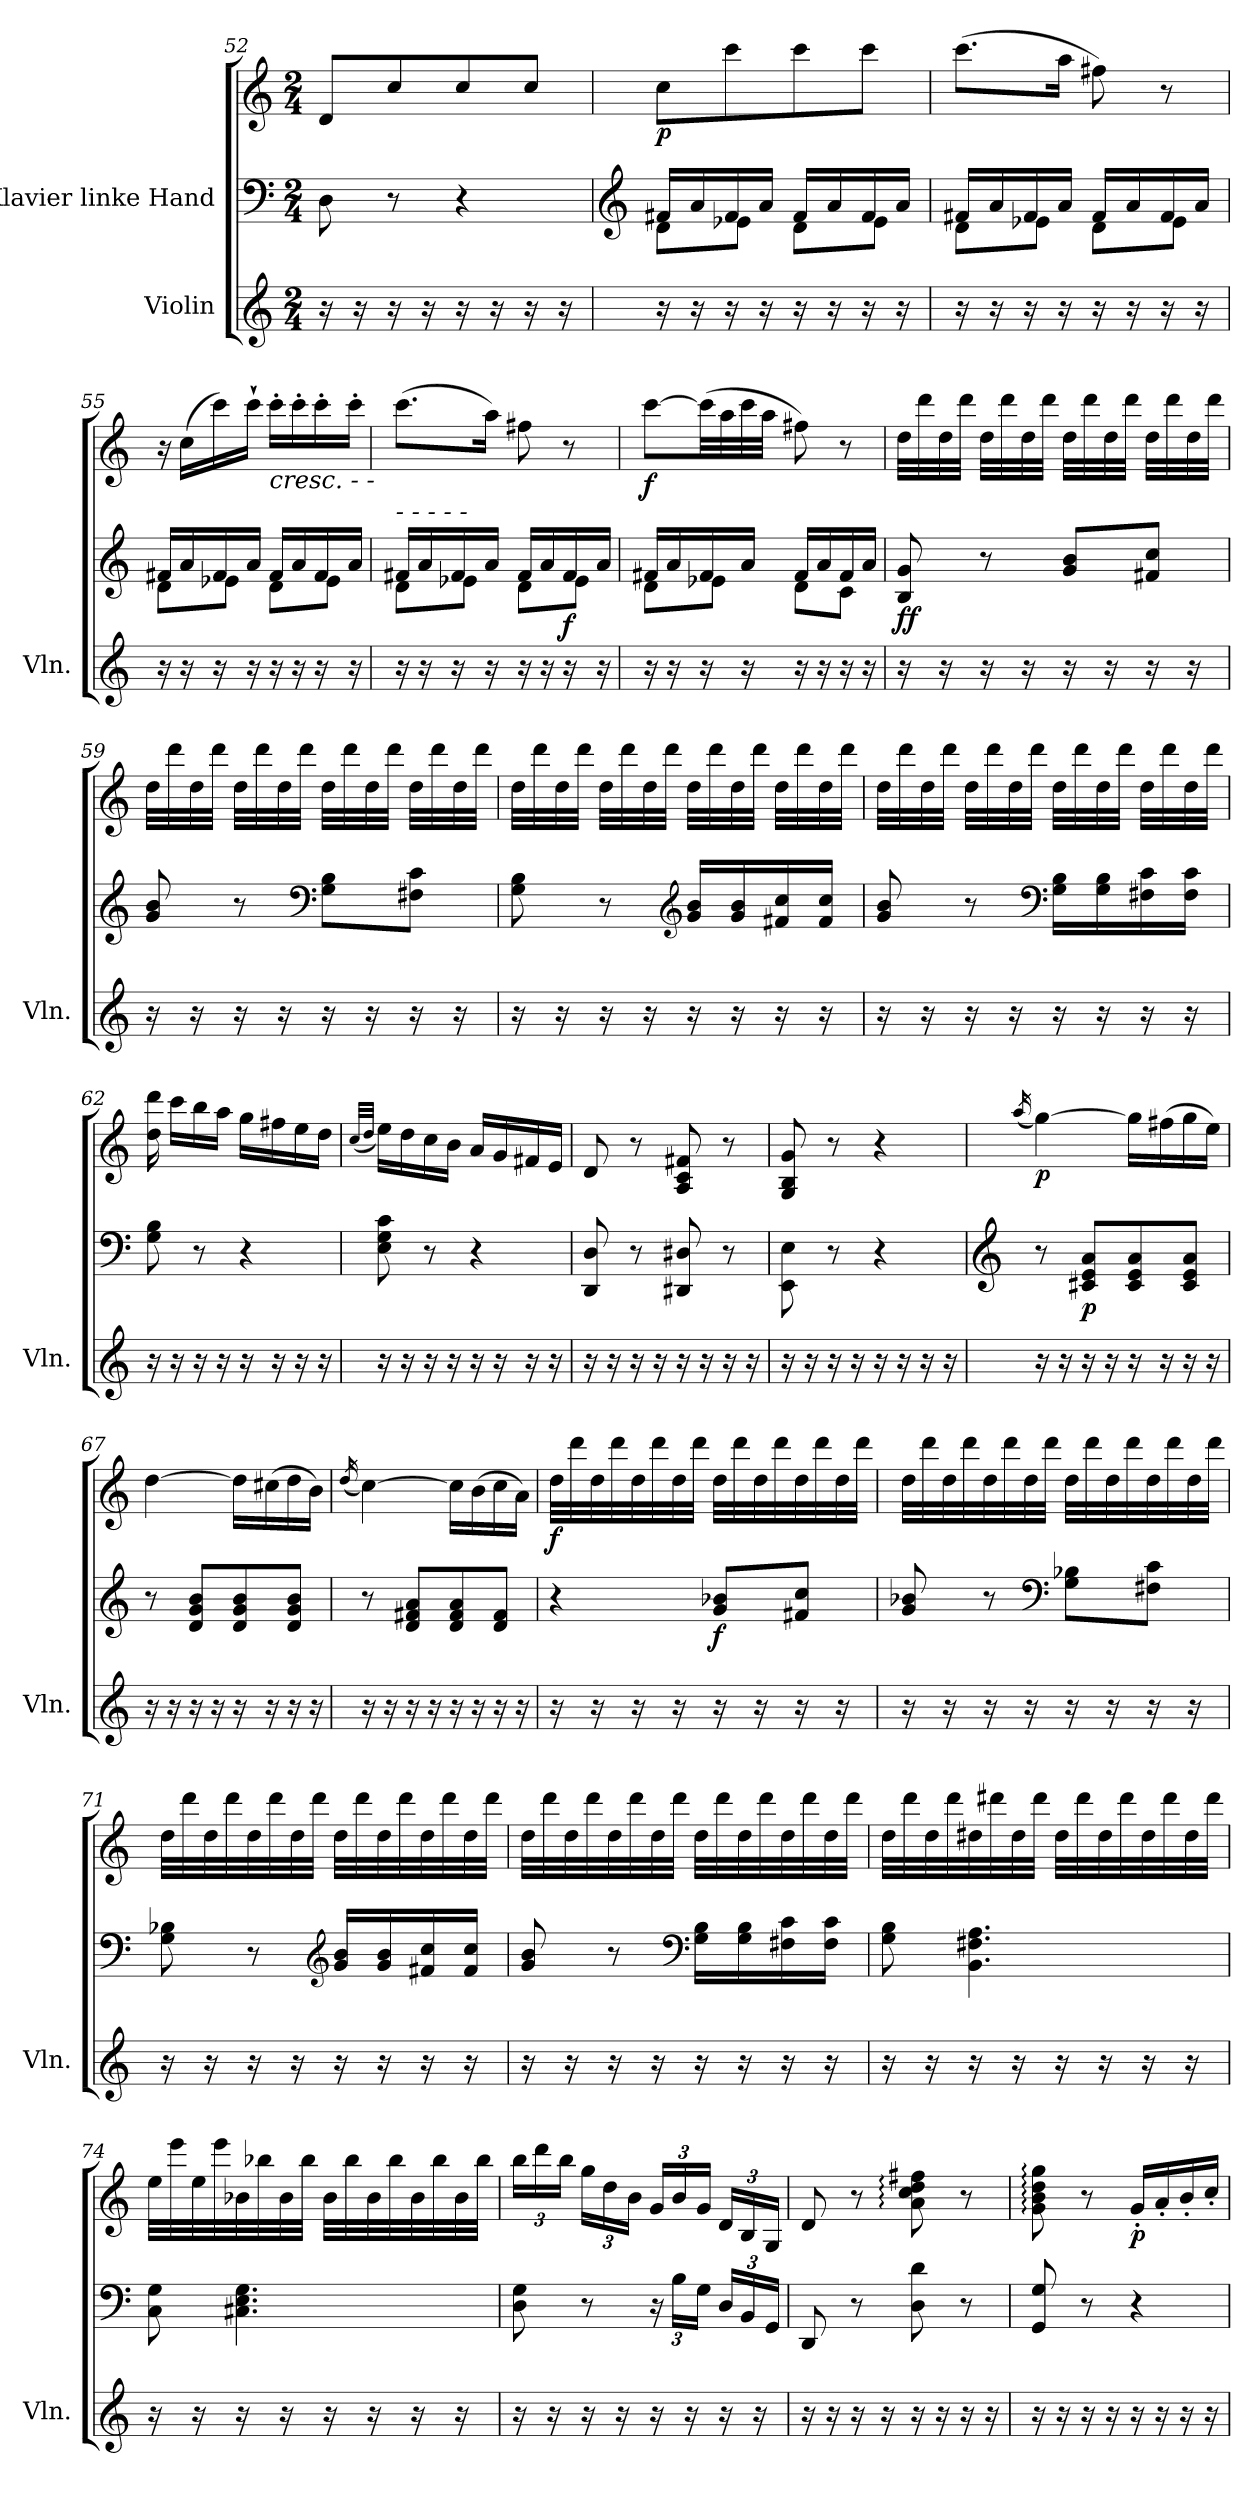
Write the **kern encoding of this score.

**kern	**kern	**kern	**dynam
*part2	*part1	*part1	*part1
*staff3	*staff2	*staff1	*staff1/2
*I"Violin	*I"Klavier linke Hand	*	*
*I'Vln.	*	*	*
!!LO:LB:g=z
*clefG2	*clefF4	*clefG2	*
*k[]	*k[]	*k[]	*
*M2/4	*M2/4	*M2/4	*
=52	=52	=52	=52
16r	8D\	8d/L	.
16r	.	.	.
16r	8r	8cc/	.
16r	.	.	.
16r	4r	8cc/	.
16r	.	.	.
16r	.	8cc/J	.
16r	.	.	.
=53	=53	=53	=53
*	*clefG2	*	*
*	*^	*	*
!	!	!	!	!LO:DY:b
16r	16f#X/LL	8d\L	8cc\L	p
16r	16a/	.	.	.
16r	16f#/	8e-X\J	8ccc\	.
16r	16a/JJ	.	.	.
16r	16f#/LL	8d\L	8ccc\	.
16r	16a/	.	.	.
16r	16f#/	8e-\J	8ccc\J	.
16r	16a/JJ	.	.	.
=54	=54	=54	=54	=54
16r	16f#X/LL	8d\L	(>8.ccc\L	.
16r	16a/	.	.	.
16r	16f#/	8e-X\J	.	.
16r	16a/JJ	.	16aa\Jk	.
16r	16f#/LL	8d\L	8ff#X\)	.
16r	16a/	.	.	.
16r	16f#/	8e-\J	8r	.
16r	16a/JJ	.	.	.
=55	=55	=55	=55	=55
16r	16f#X/LL	8d\L	16r	.
16r	16a/	.	(>16cc\LL	.
16r	16f#/	8e-X\J	16ccc\)	.
16r	16a/JJ	.	16ccc`\JJ	.
!	!	!	!LO:TX:b:i:t=cresc.   -     -	!
16r	16f#/LL	8d\L	16ccc'\LL	.
16r	16a/	.	16ccc'\	.
16r	16f#/	8e-\J	16ccc'\	.
16r	16a/JJ	.	16ccc'\JJ	.
!!LO:LB:g=z
=56	=56	=56	=56	=56
!	!	!	!LO:TX:b:i:t=-          -          -          -          -	!
16r	16f#X/LL	8d\L	(>8.ccc\L	.
16r	16a/	.	.	.
16r	16f#/	8e-X\J	.	.
16r	16a/JJ	.	16aa\Jk)	.
16r	16f#/LL	8d\L	8ff#X\	.
16r	16a/	.	.	.
!	!	!	!	!LO:DY:b=2
16r	16f#/	8e-\J	8r	f
16r	16a/JJ	.	.	.
=57	=57	=57	=57	=57
!	!	!	!	!LO:DY:b
16r	16f#X/LL	8d\L	[8ccc\L	f
16r	16a/	.	.	.
16r	16f#/	8e-X\J	(>32ccc\LL]	.
.	.	.	32aa\	.
16r	16a/JJ	.	32ccc\	.
.	.	.	32aa\JJJ	.
16r	16f#/LL	8d\L	8ff#X\)	.
16r	16a/	.	.	.
16r	16f#/	8c\J	8r	.
16r	16a/JJ	.	.	.
*	*v	*v	*	*
=58	=58	=58	=58
!	!	!	!LO:DY:b=2
!	!	!	!LO:DY:n=1:b
16r	8B/ 8g/	32dd\LLL	f f
.	.	32ddd\	.
16r	.	32dd\	.
.	.	32ddd\JJJ	.
16r	8r	32dd\LLL	.
.	.	32ddd\	.
16r	.	32dd\	.
.	.	32ddd\JJJ	.
16r	8g/ 8b/L	32dd\LLL	.
.	.	32ddd\	.
16r	.	32dd\	.
.	.	32ddd\JJJ	.
16r	8f#X/ 8cc/J	32dd\LLL	.
.	.	32ddd\	.
16r	.	32dd\	.
.	.	32ddd\JJJ	.
!!LO:LB:g=z
=59	=59	=59	=59
16r	8g/ 8b/	32dd\LLL	.
.	.	32ddd\	.
16r	.	32dd\	.
.	.	32ddd\JJJ	.
16r	8r	32dd\LLL	.
.	.	32ddd\	.
16r	.	32dd\	.
.	.	32ddd\JJJ	.
*	*clefF4	*	*
16r	8G\ 8B\L	32dd\LLL	.
.	.	32ddd\	.
16r	.	32dd\	.
.	.	32ddd\JJJ	.
16r	8F#X\ 8c\J	32dd\LLL	.
.	.	32ddd\	.
16r	.	32dd\	.
.	.	32ddd\JJJ	.
=60	=60	=60	=60
16r	8G\ 8B\	32dd\LLL	.
.	.	32ddd\	.
16r	.	32dd\	.
.	.	32ddd\JJJ	.
16r	8r	32dd\LLL	.
.	.	32ddd\	.
16r	.	32dd\	.
.	.	32ddd\JJJ	.
*	*clefG2	*	*
16r	16g/ 16b/LL	32dd\LLL	.
.	.	32ddd\	.
16r	16g/ 16b/	32dd\	.
.	.	32ddd\JJJ	.
16r	16f#X/ 16cc/	32dd\LLL	.
.	.	32ddd\	.
16r	16f#/ 16cc/JJ	32dd\	.
.	.	32ddd\JJJ	.
=61	=61	=61	=61
16r	8g/ 8b/	32dd\LLL	.
.	.	32ddd\	.
16r	.	32dd\	.
.	.	32ddd\JJJ	.
16r	8r	32dd\LLL	.
.	.	32ddd\	.
16r	.	32dd\	.
.	.	32ddd\JJJ	.
*	*clefF4	*	*
16r	16G\ 16B\LL	32dd\LLL	.
.	.	32ddd\	.
16r	16G\ 16B\	32dd\	.
.	.	32ddd\JJJ	.
16r	16F#X\ 16c\	32dd\LLL	.
.	.	32ddd\	.
16r	16F#\ 16c\JJ	32dd\	.
.	.	32ddd\JJJ	.
!!LO:PB:g=z
=62	=62	=62	=62
16r	8G\ 8B\	16dd\ 16ddd\	.
16r	.	16ccc\LL	.
16r	8r	16bb\	.
16r	.	16aa\JJ	.
16r	4r	16gg\LL	.
16r	.	16ff#X\	.
16r	.	16ee\	.
16r	.	16dd\JJ	.
=63	=63	=63	=63
.	.	(<32qcc/LLL	.
.	.	32qdd/JJJ	.
16r	8E\ 8G\ 8c\	16ee\LL)	.
16r	.	16dd\	.
16r	8r	16cc\	.
16r	.	16b\JJ	.
16r	4r	16a/LL	.
16r	.	16g/	.
16r	.	16f#X/	.
16r	.	16e/JJ	.
=64	=64	=64	=64
16r	8DD/ 8D/	8d/	.
16r	.	.	.
16r	8r	8r	.
16r	.	.	.
16r	8DD#X/ 8D#X/	8A/ 8c/ 8f#X/	.
16r	.	.	.
16r	8r	8r	.
16r	.	.	.
=65	=65	=65	=65
16r	8EE\ 8E\	8G/ 8B/ 8g/	.
16r	.	.	.
16r	8r	8r	.
16r	.	.	.
16r	4r	4r	.
16r	.	.	.
16r	.	.	.
16r	.	.	.
!!LO:LB:g=z
=66	=66	=66	=66
*	*clefG2	*	*
.	.	(<16qaa/	.
!	!	!	!LO:DY:b
16r	8r	[4gg\)	p
16r	.	.	.
!	!	!	!LO:DY:b=2
16r	8c#X/ 8e/ 8a/L	.	p
16r	.	.	.
16r	8c#/ 8e/ 8a/	16gg\LL]	.
16r	.	(>16ff#X\	.
16r	8c#/ 8e/ 8a/J	16gg\	.
16r	.	16ee\JJ)	.
=67	=67	=67	=67
16r	8r	[4dd\	.
16r	.	.	.
16r	8d/ 8g/ 8b/L	.	.
16r	.	.	.
16r	8d/ 8g/ 8b/	16dd\LL]	.
16r	.	(>16cc#X\	.
16r	8d/ 8g/ 8b/J	16dd\	.
16r	.	16b\JJ)	.
=68	=68	=68	=68
.	.	(<16qdd/	.
16r	8r	[4cc\)	.
16r	.	.	.
16r	8d/ 8f#X/ 8a/L	.	.
16r	.	.	.
16r	8d/ 8f#/ 8a/	16cc\LL]	.
16r	.	(>16b\	.
16r	8d/ 8f#/J	16cc\	.
16r	.	16a\JJ)	.
=69	=69	=69	=69
!	!	!	!LO:DY:b
16r	4r	32dd\LLL	f
.	.	32ddd\	.
16r	.	32dd\	.
.	.	32ddd\	.
16r	.	32dd\	.
.	.	32ddd\	.
16r	.	32dd\	.
.	.	32ddd\JJJ	.
!	!	!	!LO:DY:b=2
16r	8g/ 8b-X/L	32dd\LLL	f
.	.	32ddd\	.
16r	.	32dd\	.
.	.	32ddd\	.
16r	8f#X/ 8cc/J	32dd\	.
.	.	32ddd\	.
16r	.	32dd\	.
.	.	32ddd\JJJ	.
!!LO:LB:g=z
=70	=70	=70	=70
16r	8g/ 8b-X/	32dd\LLL	.
.	.	32ddd\	.
16r	.	32dd\	.
.	.	32ddd\	.
16r	8r	32dd\	.
.	.	32ddd\	.
16r	.	32dd\	.
.	.	32ddd\JJJ	.
*	*clefF4	*	*
16r	8G\ 8B-X\L	32dd\LLL	.
.	.	32ddd\	.
16r	.	32dd\	.
.	.	32ddd\	.
16r	8F#X\ 8c\J	32dd\	.
.	.	32ddd\	.
16r	.	32dd\	.
.	.	32ddd\JJJ	.
=71	=71	=71	=71
16r	8G\ 8B-X\	32dd\LLL	.
.	.	32ddd\	.
16r	.	32dd\	.
.	.	32ddd\	.
16r	8r	32dd\	.
.	.	32ddd\	.
16r	.	32dd\	.
.	.	32ddd\JJJ	.
*	*clefG2	*	*
16r	16g/ 16b/LL	32dd\LLL	.
.	.	32ddd\	.
16r	16g/ 16b/	32dd\	.
.	.	32ddd\	.
16r	16f#X/ 16cc/	32dd\	.
.	.	32ddd\	.
16r	16f#/ 16cc/JJ	32dd\	.
.	.	32ddd\JJJ	.
=72	=72	=72	=72
16r	8g/ 8b/	32dd\LLL	.
.	.	32ddd\	.
16r	.	32dd\	.
.	.	32ddd\	.
16r	8r	32dd\	.
.	.	32ddd\	.
16r	.	32dd\	.
.	.	32ddd\JJJ	.
*	*clefF4	*	*
16r	16G\ 16B\LL	32dd\LLL	.
.	.	32ddd\	.
16r	16G\ 16B\	32dd\	.
.	.	32ddd\	.
16r	16F#X\ 16c\	32dd\	.
.	.	32ddd\	.
16r	16F#\ 16c\JJ	32dd\	.
.	.	32ddd\JJJ	.
!!LO:LB:g=z
=73	=73	=73	=73
16r	8G\ 8B\	32dd\LLL	.
.	.	32ddd\	.
16r	.	32dd\	.
.	.	32ddd\	.
!	!	!	!LO:DY:b=2
!	!	!	!LO:DY:n=1:b
16r	4.BB\ 4.F#X\ 4.A\	32dd#X\	fp fp
.	.	32ddd#X\	.
16r	.	32dd#\	.
.	.	32ddd#\JJJ	.
16r	.	32dd#\LLL	.
.	.	32ddd#\	.
16r	.	32dd#\	.
.	.	32ddd#\	.
16r	.	32dd#\	.
.	.	32ddd#\	.
16r	.	32dd#\	.
.	.	32ddd#\JJJ	.
=74	=74	=74	=74
16r	8C\ 8G\	32ee\LLL	.
.	.	32eee\	.
16r	.	32ee\	.
.	.	32eee\	.
!	!	!	!LO:DY:a=2
!	!	!	!LO:DY:n=1:b=2
16r	4.C#X\ 4.E\ 4.G\	32b-X\	fp fp
.	.	32bb-X\	.
16r	.	32b-\	.
.	.	32bb-\JJJ	.
16r	.	32b-\LLL	.
.	.	32bb-\	.
16r	.	32b-\	.
.	.	32bb-\	.
16r	.	32b-\	.
.	.	32bb-\	.
16r	.	32b-\	.
.	.	32bb-\JJJ	.
=75	=75	=75	=75
*	*	*Xbrackettup	*
16r	8D\ 8G\	24bb\LL	.
.	.	24ddd\	.
16r	.	.	.
.	.	24bb\JJ	.
16r	8r	24gg\LL	.
.	.	24dd\	.
16r	.	.	.
.	.	24b\JJ	.
*	*Xbrackettup	*	*
16r	24r	24g/LL	.
.	24B\LL	24b/	.
16r	.	.	.
.	24G\JJ	24g/JJ	.
16r	24D/LL	24d/LL	.
.	24BB/	24B/	.
16r	.	.	.
.	24GG/JJ	24G/JJ	.
!!LO:PB:g=z
=76	=76	=76	=76
16r	8DD/	8d/	.
16r	.	.	.
16r	8r	8r	.
16r	.	.	.
16r	8D\ 8d\	8a\: 8cc\: 8dd\: 8ff#X\:	.
16r	.	.	.
16r	8r	8r	.
16r	.	.	.
=77	=77	=77	=77
16r	8GG/ 8G/	8g\: 8b\: 8dd\: 8gg\:	.
16r	.	.	.
16r	8r	8r	.
16r	.	.	.
!	!	!	!LO:DY:b
16r	4r	16g'/LL	p
16r	.	16a'/	.
16r	.	16b'/	.
16r	.	16cc'/JJ	.
=	=	=	=
*-	*-	*-	*-
